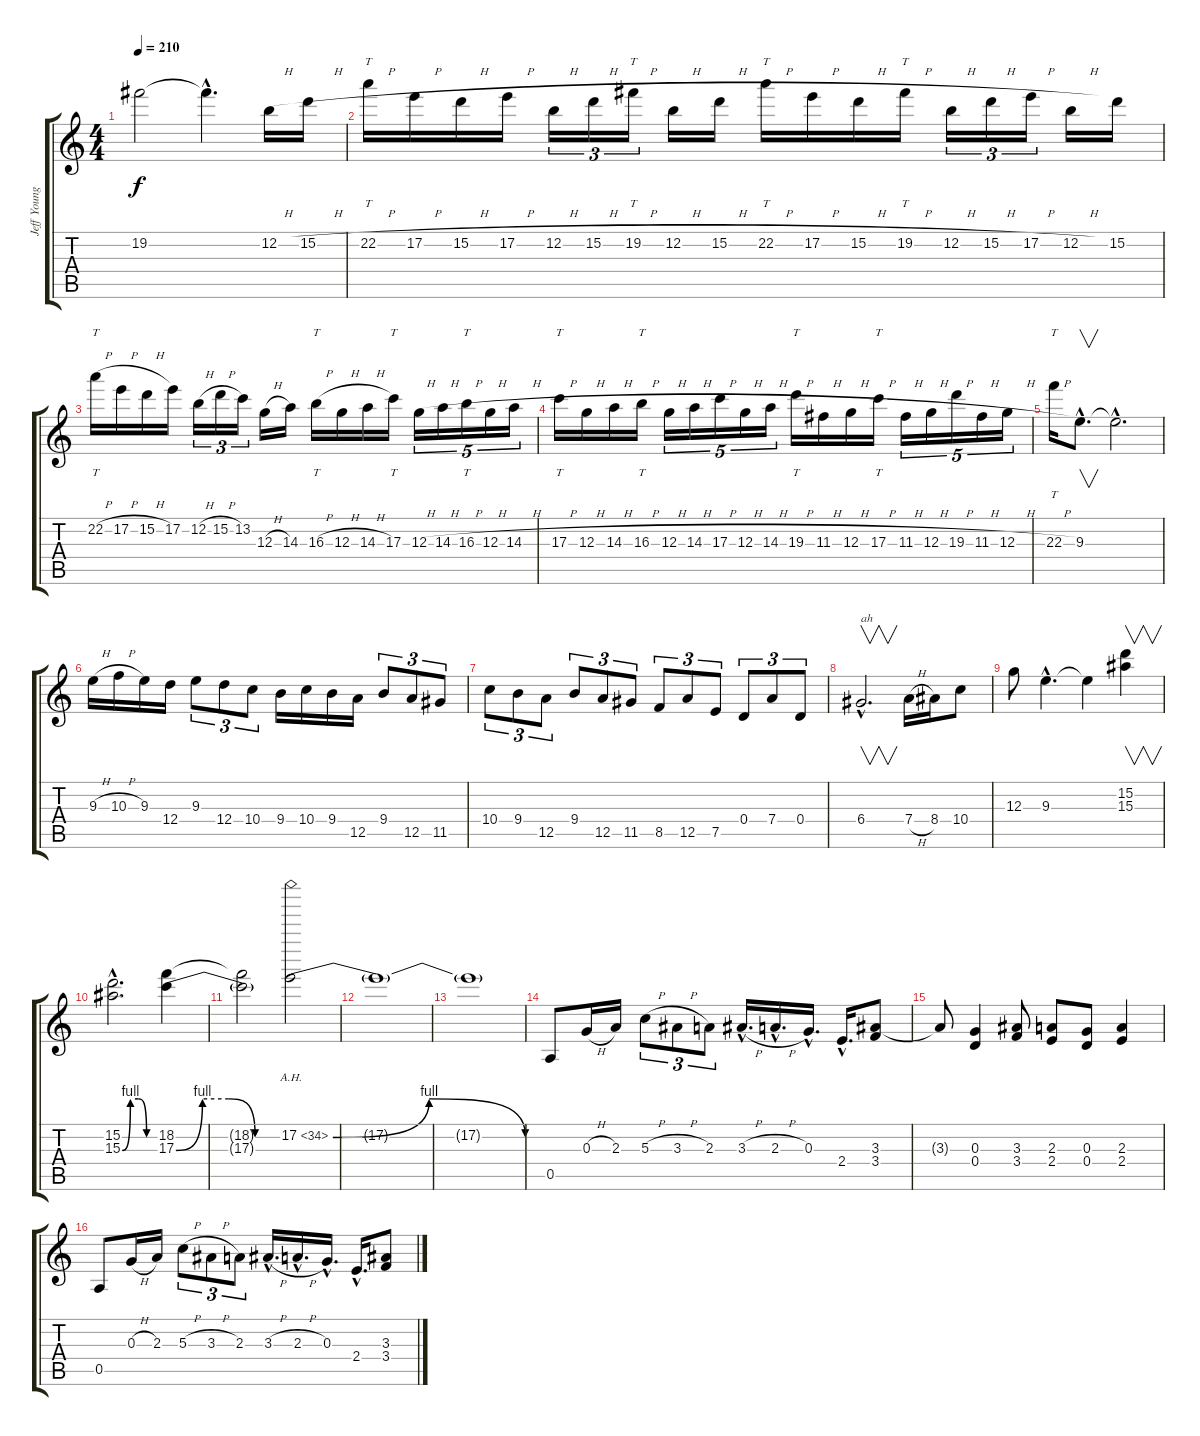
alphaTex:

\track ("Jeff Young" "Jeff Young") {instrument distortionguitar}
\staff {score tabs}
\tuning (E4 B3 G3 D3 A2 E2) {hide}
\ts (4 4)
\tempo 210
\clef g2
\ks c
19.2{t}.2{dy f} 19.2{hac t}.4{d} 12.2{h}.16 15.2{h}.16 |
22.2{h}.16{tt} 17.2{h}.16 15.2{h}.16 17.2{h}.16 12.2{h}.16{tu (3 2)} 15.2{h}.16{tu (3 2)} 19.2{h}.16{tt tu (3 2)} 12.2{h}.16 15.2{h}.16 22.2{h}.16{tt} 17.2{h}.16 15.2{h}.16 19.2{h}.16{tt} 12.2{h}.16{tu (3 2)} 15.2{h}.16{tu (3 2)} 17.2{h}.16{tu (3 2)} 12.2{h}.16 15.2.16 |
22.2{h}.16{tt} 17.2{h}.16 15.2{h}.16 17.2.16 12.2{h}.16{tu (3 2)} 15.2{h}.16{tu (3 2)} 13.2.16{tu (3 2)} 12.3{h}.16 14.3.16 16.3{h}.16{tt} 12.3{h}.16 14.3{h}.16 17.3.16{tt} 12.3{h}.16{tu (5 4)} 14.3{h}.16{tu (5 4)} 16.3{h}.16{tt tu (5 4)} 12.3{h}.16{tu (5 4)} 14.3{h}.16{tu (5 4)} |
17.3{h}.16{tt} 12.3{h}.16 14.3{h}.16 16.3{h}.16{tt} 12.3{h}.16{tu (5 4)} 14.3{h}.16{tu (5 4)} 17.3{h}.16{tu (5 4)} 12.3{h}.16{tu (5 4)} 14.3{h}.16{tu (5 4)} 19.3{h}.16{tt} 11.3{h}.16 12.3{h}.16 17.3{h}.16{tt} 11.3{h}.16{tu (5 4)} 12.3{h}.16{tu (5 4)} 19.3{h}.16{tu (5 4)} 11.3{h}.16{tu (5 4)} 12.3{h}.16{tu (5 4)} |
22.3{h}.16{tt} 9.3{hac}.8{v d} 9.3{hac t}.2{d} |
9.3{h}.16 10.3{h}.16 9.3.16 12.4.16 9.3.8{tu (3 2)} 12.4.8{tu (3 2)} 10.4.8{tu (3 2)} 9.4.16 10.4.16 9.4.16 12.5.16 9.4.8{tu (3 2)} 12.5.8{tu (3 2)} 11.5.8{tu (3 2)} |
10.4.8{tu (3 2)} 9.4.8{tu (3 2)} 12.5.8{tu (3 2)} 9.4.8{tu (3 2)} 12.5.8{tu (3 2)} 11.5.8{tu (3 2)} 8.5.8{tu (3 2)} 12.5.8{tu (3 2)} 7.5.8{tu (3 2)} 0.4.8{tu (3 2)} 7.4.8{tu (3 2)} 0.4.8{tu (3 2)} |
6.4{hac}.2{v d txt "ah" instrument guitarharmonics} 7.4{h}.16{instrument distortionguitar} 8.4.16 10.4.8 |
12.3.8 9.3{hac}.4{d} 9.3{t}.4 (15.2 15.3).4{v} |
(15.2{hac} 15.3{be (custom 0 0 15 4 30 4 45 0 60 0) hac}).2{d} (18.2 17.3{be (custom 0 0 15 4 30 4 45 0 60 0)}).4 |
(18.2{t} 17.3{t}).2 17.2{be (bendrelease 0 0 5 4 10 4 60 0) ah 17}.2 |
17.2{t}.1 |
17.2{t}.1 |
0.5.8{volume 13} 0.3{h}.16 2.3.16 5.3{h}.8{tu (3 2)} 3.3{h}.8{tu (3 2)} 2.3.8{tu (3 2)} 3.3{h hac}.16{d} 2.3{h hac}.16{d} 0.3{hac}.16{d} 2.4{hac}.16{d} (3.3 3.4).8 |
3.3{t}.8 (0.3 0.4).4 (3.3 3.4).8 (2.3 2.4).8 (0.3 0.4).8 (2.3 2.4).4 |
0.5.8 0.3{h}.16 2.3.16 5.3{h}.8{tu (3 2)} 3.3{h}.8{tu (3 2)} 2.3.8{tu (3 2)} 3.3{h hac}.16{d} 2.3{h hac}.16{d} 0.3{hac}.16{d} 2.4{hac}.16{d} (3.3 3.4).8
